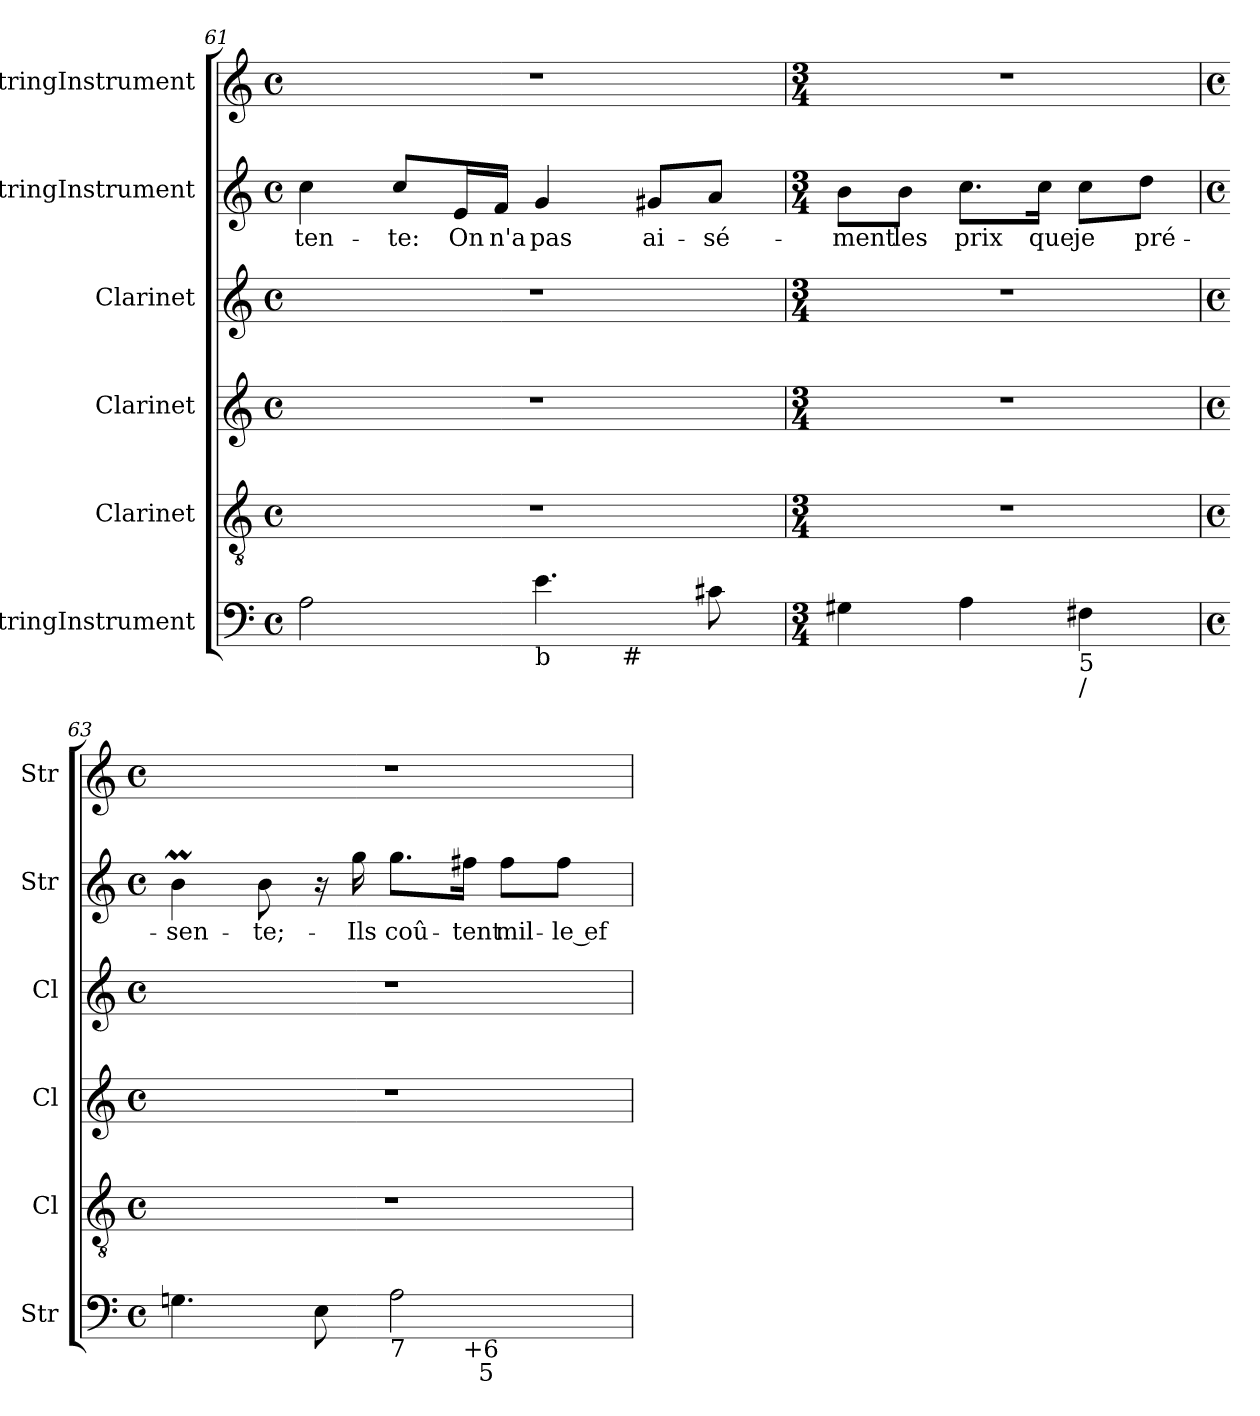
**kern	**kern	**kern	**kern	**kern	**text	**kern
*part6	*part5	*part4	*part3	*part2	*part2	*part1
*staff6	*staff5	*staff4	*staff3	*staff2	*staff2	*staff1
*I"StringInstrument	*I"Clarinet	*I"Clarinet	*I"Clarinet	*I"StringInstrument	*	*I"StringInstrument
*I'Str	*I'Cl	*I'Cl	*I'Cl	*I'Str	*	*I'Str
!!LO:PB:g=z
*clefF4	*clefGv2	*clefG2	*clefG2	*clefG2	*	*clefG2
*	*ITrd1c2	*ITrd1c2	*ITrd1c2	*	*	*
*k[]	*k[b-e-]	*k[b-e-]	*k[b-e-]	*k[]	*	*k[]
*C:	*B-:	*B-:	*B-:	*C:	*	*C:
*M4/4	*M4/4	*M4/4	*M4/4	*M4/4	*	*M4/4
*met(c)	*met(c)	*met(c)	*met(c)	*met(c)	*	*met(c)
=61	=61	=61	=61	=61	=61	=61
*^	*	*	*	*	*	*
2A\	2ryy	1r	1r	1r	4cc\	-ten-	1r
.	.	.	.	.	8cc/L	-te:	.
.	.	.	.	.	16e/L	On	.
.	.	.	.	.	16f/JJ	n'a	.
!LO:TX:b:t=b	!	!	!	!	!	!	!
4.e\	8..ryy	.	.	.	4g/	pas	.
!	!LO:TX:b:t=#	!	!	!	!	!	!
.	4ryy	.	.	.	.	.	.
.	.	.	.	.	8g#X/L	ai-	.
8c#X\	.	.	.	.	8a/J	-sé-	.
.	32ryy	.	.	.	.	.	.
*v	*v	*	*	*	*	*	*
=62	=62	=62	=62	=62	=62	=62
*M3/4	*M3/4	*M3/4	*M3/4	*M3/4	*	*M3/4
*^	*	*	*	*	*	*
!LO:TX:b:t=5	!	!	!	!	!	!	!
!LO:TX:b:t=/	!	!	!	!	!	!	!
*v	*v	*	*	*	*	*	*
4G#X\	2.r	2.r	2.r	8b\L	-ment	2.r
.	.	.	.	8b\J	les	.
4A\	.	.	.	8.cc\L	prix	.
.	.	.	.	16cc\Jk	que	.
!LO:TX:b:t=5	!	!	!	!	!	!
!LO:TX:b:t=/	!	!	!	!	!	!
4F#X\	.	.	.	8cc\L	je	.
.	.	.	.	8dd\J	pré-	.
=63	=63	=63	=63	=63	=63	=63
*M4/4	*M4/4	*M4/4	*M4/4	*M4/4	*	*M4/4
*met(c)	*met(c)	*met(c)	*met(c)	*met(c)	*	*met(c)
*^	*	*	*	*	*	*
4.Gn\	2ryy	1r	1r	1r	4bm\	-sen-	1r
.	.	.	.	.	8b\	-te;-	.
8E\	.	.	.	.	16r	.	.
.	.	.	.	.	16gg\	-Ils	.
!LO:TX:b:t=7	!	!	!	!	!	!	!
2A\	8.ryy	.	.	.	8.gg\L	coû-	.
!	!LO:TX:b:t=+6\n  5	!	!	!	!	!	!
.	4ryy	.	.	.	16ff#X\Jk	-tent	.
.	.	.	.	.	8ff#\L	mil-	.
.	.	.	.	.	8ff#\J	-le ef-	.
.	16ryy	.	.	.	.	.	.
*v	*v	*	*	*	*	*	*
=	=	=	=	=	=	=
*-	*-	*-	*-	*-	*-	*-
